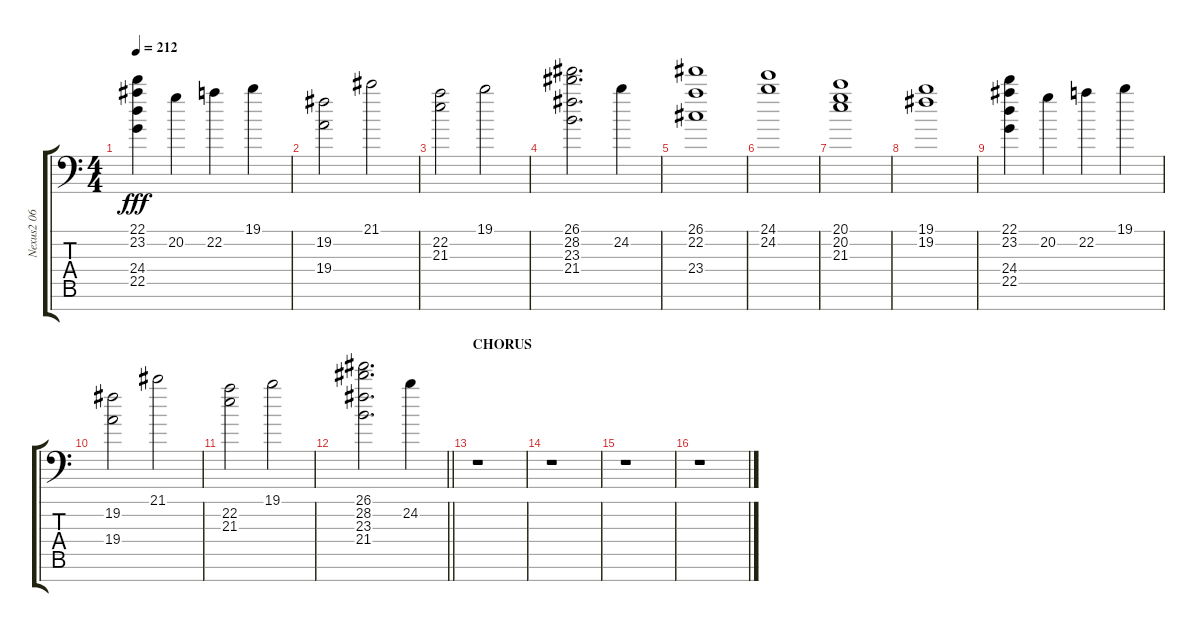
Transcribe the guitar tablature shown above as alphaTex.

\track ("Nexus2 06" "Nexus2 06") {instrument pad3polysynth}
\staff {score tabs}
\tuning (E4 B3 G3 D3 A2 E2 C-1) {hide}
\ts (4 4)
\tempo 212
\clef f4
\ks c
(22.1 23.2 24.4 22.5).4{dy fff} 20.2.4 22.2.4 19.1.4 |
(19.2 19.4).2 21.1.2 |
(22.2 21.3).2 19.1.2 |
(26.1 28.2 23.3 21.4).2{d} 24.2.4 |
(26.1 22.2 23.4).1 |
(24.1 24.2).1 |
(20.1 20.2 21.3).1 |
(19.1 19.2).1 |
(22.1 23.2 24.4 22.5).4 20.2.4 22.2.4 19.1.4 |
(19.2 19.4).2 21.1.2 |
(22.2 21.3).2 19.1.2 |
\barLineRight lightlight
(26.1 28.2 23.3 21.4).2{d} 24.2.4 |
\section ("" "CHORUS")
r.1 |
r.1 |
r.1 |
r.1
